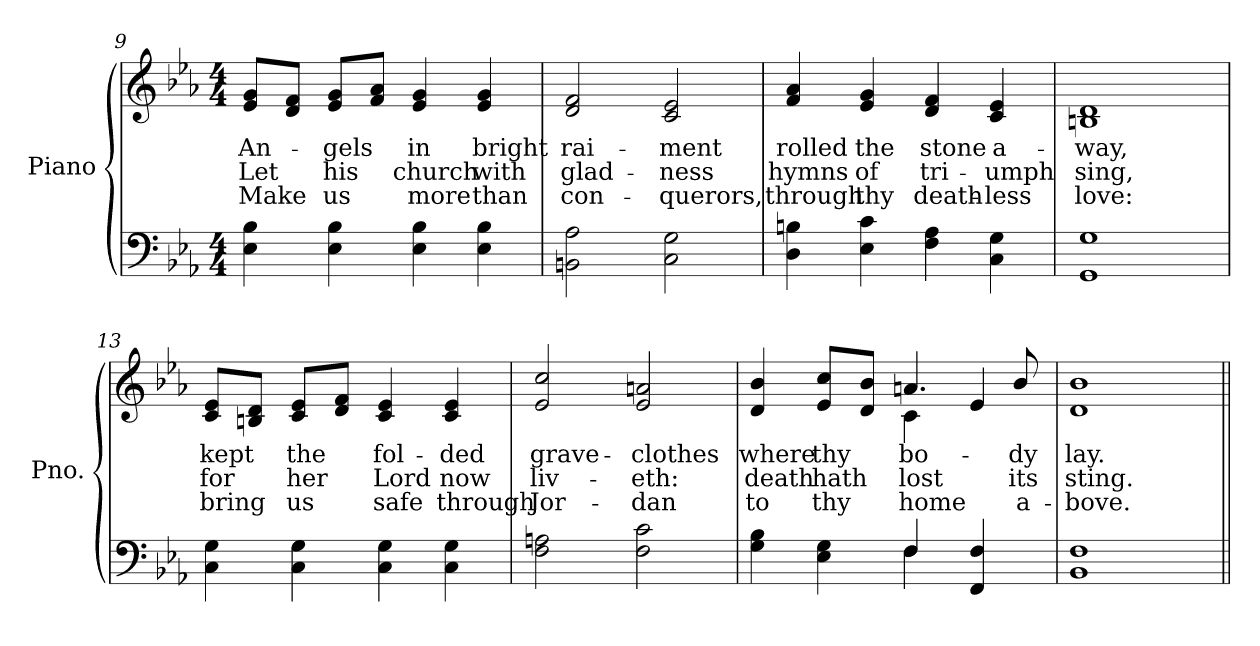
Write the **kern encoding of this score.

**kern	**kern	**text	**text	**text
*part2	*part1	*part1	*part1	*part1
*staff2	*staff1	*staff1	*staff1	*staff1
*I"Piano	*I"Piano	*	*	*
*I'Pno.	*I'Pno.	*	*	*
!!LO:LB:g=z
*clefF4	*clefG2	*	*	*
*k[b-e-a-]	*k[b-e-a-]	*	*	*
*E-:	*E-:	*	*	*
*M4/4	*M4/4	*	*	*
=9	=9	=9	=9	=9
!	!	!LO:LY:b:color=#000000	!LO:LY:b:color=#000000	!LO:LY:b:color=#000000
4E-i\ 4B-i	8e-i/ 8gi/L	An-	Let	Make
.	8di/ 8fi/J	.	.	.
!	!	!LO:LY:b:color=#000000	!LO:LY:b:color=#000000	!LO:LY:b:color=#000000
4E-i\ 4B-i	8e-i/ 8gi/L	-gels	his	us
.	8fi/ 8a-i/J	.	.	.
!	!	!LO:LY:b:color=#000000	!LO:LY:b:color=#000000	!LO:LY:b:color=#000000
4E-i\ 4B-i	4e-i/ 4gi	in	church	more
!	!	!LO:LY:b:color=#000000	!LO:LY:b:color=#000000	!LO:LY:b:color=#000000
4E-i\ 4B-i	4e-i/ 4gi	bright	with	than
=10	=10	=10	=10	=10
!	!	!LO:LY:b:color=#000000	!LO:LY:b:color=#000000	!LO:LY:b:color=#000000
2BBni\ 2A-i	2di/ 2fi	rai-	glad-	con-
!	!	!LO:LY:b:color=#000000	!LO:LY:b:color=#000000	!LO:LY:b:color=#000000
2Ci\ 2Gi	2ci/ 2e-i	-ment	-ness	-querors,
=11	=11	=11	=11	=11
!	!	!LO:LY:b:color=#000000	!LO:LY:b:color=#000000	!LO:LY:b:color=#000000
4Di\ 4Bni	4fi/ 4a-i	rolled	hymns	through
!	!	!LO:LY:b:color=#000000	!LO:LY:b:color=#000000	!LO:LY:b:color=#000000
4E-i\ 4ci	4e-i/ 4gi	the	of	thy
!	!	!LO:LY:b:color=#000000	!LO:LY:b:color=#000000	!LO:LY:b:color=#000000
4Fi\ 4A-i	4di/ 4fi	stone	tri-	death-
!	!	!LO:LY:b:color=#000000	!LO:LY:b:color=#000000	!LO:LY:b:color=#000000
4Ci\ 4Gi	4ci/ 4e-i	a-	-umph	-less
=12	=12	=12	=12	=12
!	!	!LO:LY:b:color=#000000	!LO:LY:b:color=#000000	!LO:LY:b:color=#000000
1GGi 1Gi	1Bni 1di	-way,	sing,	love:
!!LO:LB:g=z
=13	=13	=13	=13	=13
!	!	!LO:LY:b:color=#000000	!LO:LY:b:color=#000000	!LO:LY:b:color=#000000
4Ci\ 4Gi	8ci/ 8e-i/L	kept	for	bring
.	8Bni/ 8di/J	.	.	.
!	!	!LO:LY:b:color=#000000	!LO:LY:b:color=#000000	!LO:LY:b:color=#000000
4Ci\ 4Gi	8ci/ 8e-i/L	the	her	us
.	8di/ 8fi/J	.	.	.
!	!	!LO:LY:b:color=#000000	!LO:LY:b:color=#000000	!LO:LY:b:color=#000000
4Ci\ 4Gi	4ci/ 4e-i	fol-	Lord	safe
!	!	!LO:LY:b:color=#000000	!LO:LY:b:color=#000000	!LO:LY:b:color=#000000
4Ci\ 4Gi	4ci/ 4e-i	-ded	now	through
=14	=14	=14	=14	=14
!	!	!LO:LY:b:color=#000000	!LO:LY:b:color=#000000	!LO:LY:b:color=#000000
2Fi\ 2Ani	2e-i/ 2cci	grave-	liv-	Jor-
!	!	!LO:LY:b:color=#000000	!LO:LY:b:color=#000000	!LO:LY:b:color=#000000
2Fi\ 2ci	2e-i/ 2ani	-clothes	-eth:	-dan
=15	=15	=15	=15	=15
*^	*	*	*	*
!	!	!	!LO:LY:b:color=#000000	!LO:LY:b:color=#000000	!LO:LY:b:color=#000000
*	*	*^	*	*	*
4Gi\ 4B-i	2ryy	4di/ 4b-i	2ryy	where	death	to
!	!	!	!	!LO:LY:b:color=#000000	!LO:LY:b:color=#000000	!LO:LY:b:color=#000000
4E-i\ 4Gi	.	8e-i/ 8cci/L	.	thy	hath	thy
.	.	8di/ 8b-i/J	.	.	.	.
!	!	!	!	!LO:LY:b:color=#000000	!LO:LY:b:color=#000000	!LO:LY:b:color=#000000
4Fi/	4Fi\	4.ani/	4ci\	bo-	lost	home
4FFi/ 4Fi	4ryy	.	4e-i/	.	.	.
!	!	!	!	!LO:LY:b:color=#000000	!LO:LY:b:color=#000000	!LO:LY:b:color=#000000
.	.	8b-i/	.	-dy	its	a-
*v	*v	*	*	*	*	*
*	*v	*v	*	*	*
=16	=16	=16	=16	=16
!	!	!LO:LY:b:color=#000000	!LO:LY:b:color=#000000	!LO:LY:b:color=#000000
1BB-i 1Fi	1di 1b-i	lay.	sting.	-bove.
=||	=||	=||	=||	=||
*-	*-	*-	*-	*-
